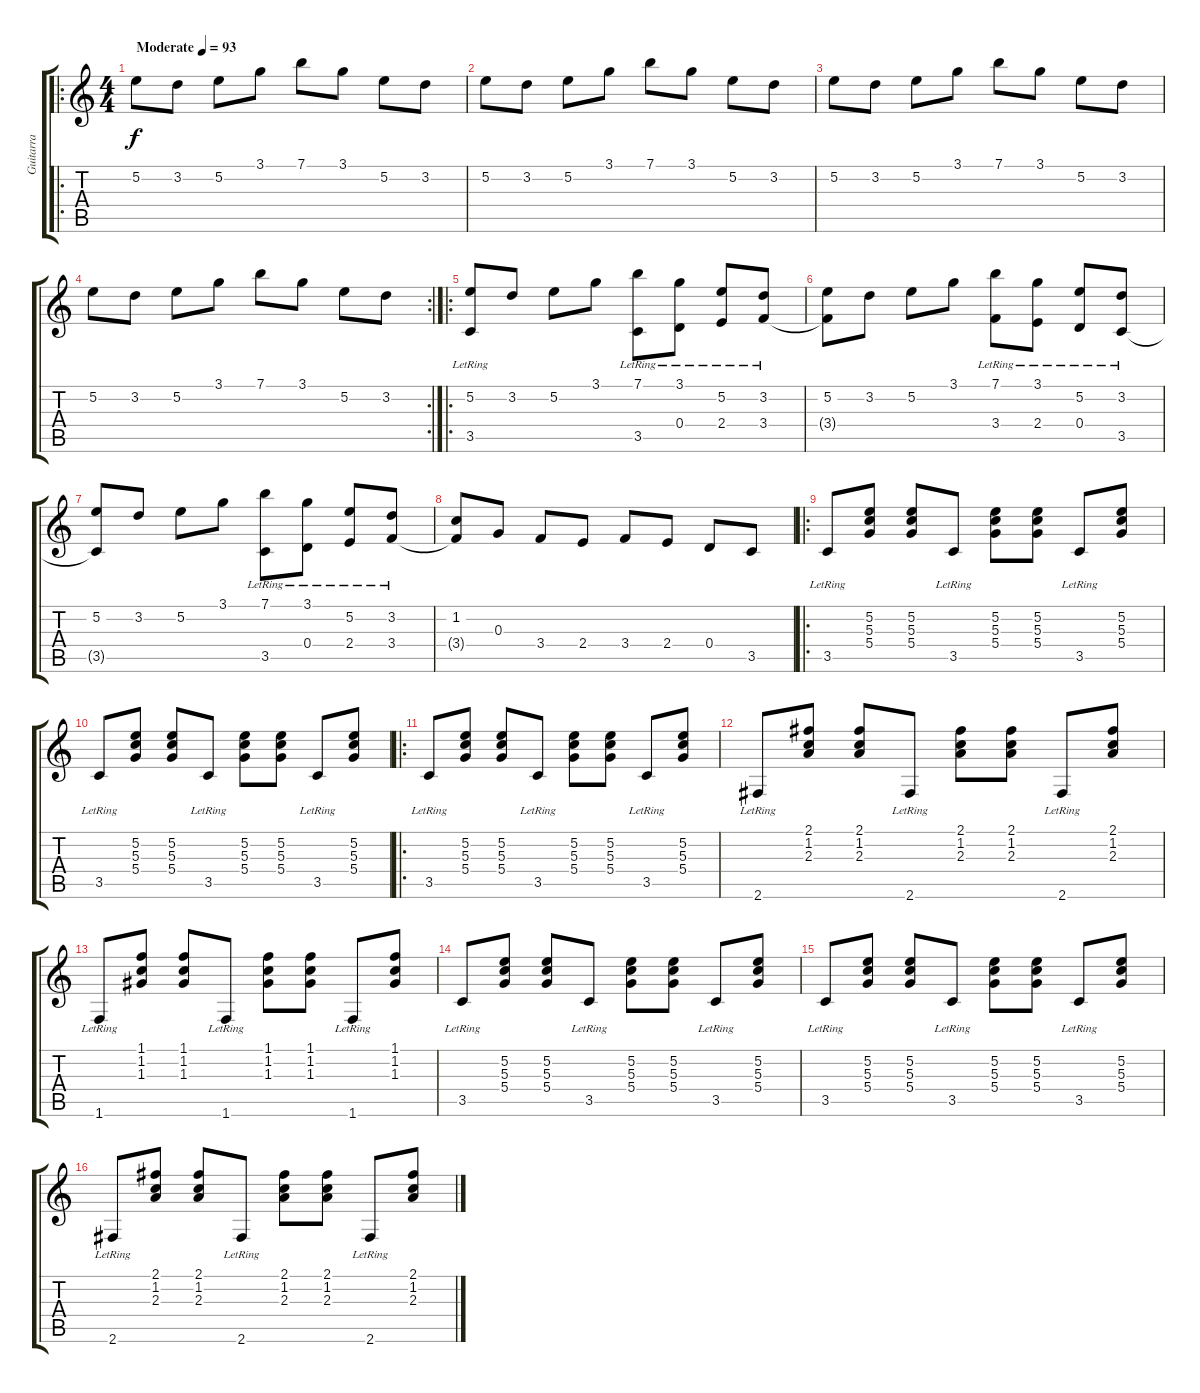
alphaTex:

\track ("Guitarra" "Guitarra") {solo instrument acousticguitarnylon}
\staff {score tabs}
\tuning (E4 B3 G3 D3 A2 E2) {hide}
\ro
\ts (4 4)
\tempo (93 "Moderate")
\clef g2
\ks c
5.2.8{dy f instrument acousticguitarnylon} 3.2.8 5.2.8 3.1.8 7.1.8 3.1.8 5.2.8 3.2.8 |
5.2.8 3.2.8 5.2.8 3.1.8 7.1.8 3.1.8 5.2.8 3.2.8 |
5.2.8 3.2.8 5.2.8 3.1.8 7.1.8 3.1.8 5.2.8 3.2.8 |
\rc 2
5.2.8 3.2.8 5.2.8 3.1.8 7.1.8 3.1.8 5.2.8 3.2.8 |
\ro
(5.2 3.5{lr}).8 3.2.8 5.2.8 3.1.8 (7.1 3.5{lr}).8 (3.1 0.4{lr}).8 (5.2 2.4{lr}).8 (3.2 3.4{lr}).8 |
(5.2 3.4{t}).8 3.2.8 5.2.8 3.1.8 (7.1 3.4{lr}).8 (3.1 2.4{lr}).8 (5.2 0.4{lr}).8 (3.2 3.5{lr}).8 |
(5.2 3.5{t}).8 3.2.8 5.2.8 3.1.8 (7.1 3.5{lr}).8 (3.1 0.4{lr}).8 (5.2 2.4{lr}).8 (3.2 3.4{lr}).8 |
(1.2 3.4{t}).8 0.3.8 3.4.8 2.4.8 3.4.8 2.4.8 0.4.8 3.5.8 |
\ro
3.5{lr}.8 (5.2 5.3 5.4).8 (5.2 5.3 5.4).8 3.5{lr}.8 (5.2 5.3 5.4).8 (5.2 5.3 5.4).8 3.5{lr}.8 (5.2 5.3 5.4).8 |
3.5{lr}.8 (5.2 5.3 5.4).8 (5.2 5.3 5.4).8 3.5{lr}.8 (5.2 5.3 5.4).8 (5.2 5.3 5.4).8 3.5{lr}.8 (5.2 5.3 5.4).8 |
\ro
3.5{lr}.8 (5.2 5.3 5.4).8 (5.2 5.3 5.4).8 3.5{lr}.8 (5.2 5.3 5.4).8 (5.2 5.3 5.4).8 3.5{lr}.8 (5.2 5.3 5.4).8 |
2.6{lr}.8 (2.1 1.2 2.3).8 (2.1 1.2 2.3).8 2.6{lr}.8 (2.1 1.2 2.3).8 (2.1 1.2 2.3).8 2.6{lr}.8 (2.1 1.2 2.3).8 |
1.6{lr}.8 (1.1 1.2 1.3).8 (1.1 1.2 1.3).8 1.6{lr}.8 (1.1 1.2 1.3).8 (1.1 1.2 1.3).8 1.6{lr}.8 (1.1 1.2 1.3).8 |
3.5{lr}.8 (5.2 5.3 5.4).8 (5.2 5.3 5.4).8 3.5{lr}.8 (5.2 5.3 5.4).8 (5.2 5.3 5.4).8 3.5{lr}.8 (5.2 5.3 5.4).8 |
3.5{lr}.8 (5.2 5.3 5.4).8 (5.2 5.3 5.4).8 3.5{lr}.8 (5.2 5.3 5.4).8 (5.2 5.3 5.4).8 3.5{lr}.8 (5.2 5.3 5.4).8 |
2.6{lr}.8 (2.1 1.2 2.3).8 (2.1 1.2 2.3).8 2.6{lr}.8 (2.1 1.2 2.3).8 (2.1 1.2 2.3).8 2.6{lr}.8 (2.1 1.2 2.3).8
